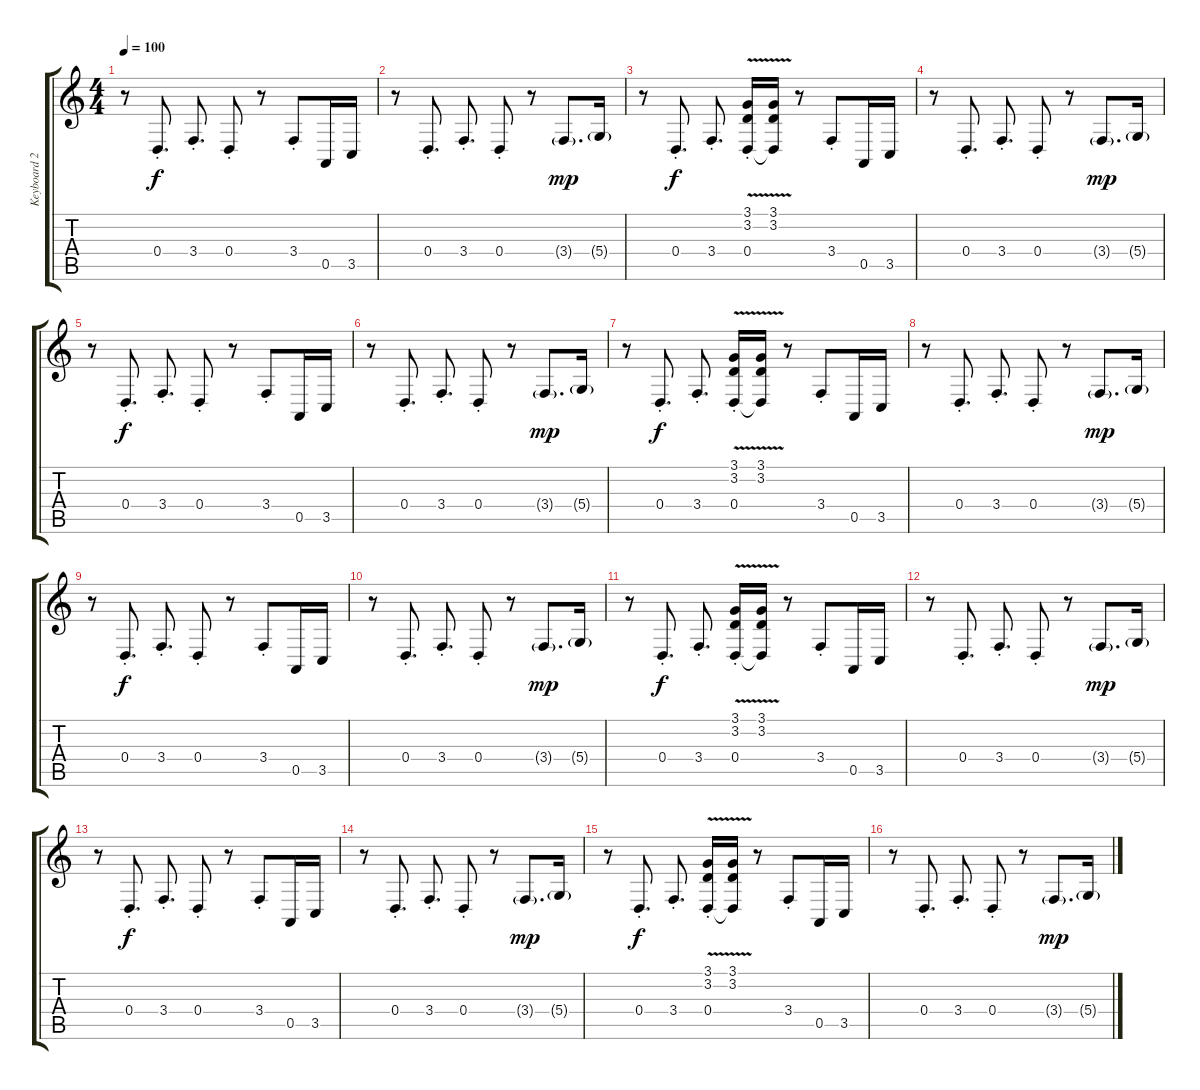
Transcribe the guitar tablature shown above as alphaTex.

\track ("Keyboard 2" "Keyboard 2") {instrument kalimba}
\staff {score tabs}
\tuning (E4 B3 G3 D3 A2 E2) {hide}
\ts (4 4)
\tempo 100
\clef g2
\ks c
r.8{dy mp} 0.4{st}.8{d dy f} 3.4{st}.8{d} 0.4{st}.8 r.8 3.4{st}.8 0.5.16 3.5.16 |
r.8 0.4{st}.8{d} 3.4{st}.8{d} 0.4{st}.8 r.8 3.4{g}.8{d dy mp} 5.4{g}.16 |
r.8 0.4{st}.8{d dy f} 3.4{st}.8{d} (3.1{v} 3.2{v} 0.4{st}).16 (3.1{v} 3.2{v} 0.4{t}).16 r.8 3.4{st}.8 0.5.16 3.5.16 |
r.8 0.4{st}.8{d} 3.4{st}.8{d} 0.4{st}.8 r.8 3.4{g}.8{d dy mp} 5.4{g}.16 |
r.8 0.4{st}.8{d dy f} 3.4{st}.8{d} 0.4{st}.8 r.8 3.4{st}.8 0.5.16 3.5.16 |
r.8 0.4{st}.8{d} 3.4{st}.8{d} 0.4{st}.8 r.8 3.4{g}.8{d dy mp} 5.4{g}.16 |
r.8 0.4{st}.8{d dy f} 3.4{st}.8{d} (3.1{v} 3.2{v} 0.4{st}).16 (3.1{v} 3.2{v} 0.4{t}).16 r.8 3.4{st}.8 0.5.16 3.5.16 |
r.8 0.4{st}.8{d} 3.4{st}.8{d} 0.4{st}.8 r.8 3.4{g}.8{d dy mp} 5.4{g}.16 |
r.8 0.4{st}.8{d dy f} 3.4{st}.8{d} 0.4{st}.8 r.8 3.4{st}.8 0.5.16 3.5.16 |
r.8 0.4{st}.8{d} 3.4{st}.8{d} 0.4{st}.8 r.8 3.4{g}.8{d dy mp} 5.4{g}.16 |
r.8 0.4{st}.8{d dy f} 3.4{st}.8{d} (3.1{v} 3.2{v} 0.4{st}).16 (3.1{v} 3.2{v} 0.4{t}).16 r.8 3.4{st}.8 0.5.16 3.5.16 |
r.8 0.4{st}.8{d} 3.4{st}.8{d} 0.4{st}.8 r.8 3.4{g}.8{d dy mp} 5.4{g}.16 |
r.8 0.4{st}.8{d dy f} 3.4{st}.8{d} 0.4{st}.8 r.8 3.4{st}.8 0.5.16 3.5.16 |
r.8 0.4{st}.8{d} 3.4{st}.8{d} 0.4{st}.8 r.8 3.4{g}.8{d dy mp} 5.4{g}.16 |
r.8 0.4{st}.8{d dy f} 3.4{st}.8{d} (3.1{v} 3.2{v} 0.4{st}).16 (3.1{v} 3.2{v} 0.4{t}).16 r.8 3.4{st}.8 0.5.16 3.5.16 |
r.8 0.4{st}.8{d} 3.4{st}.8{d} 0.4{st}.8 r.8 3.4{g}.8{d dy mp} 5.4{g}.16
